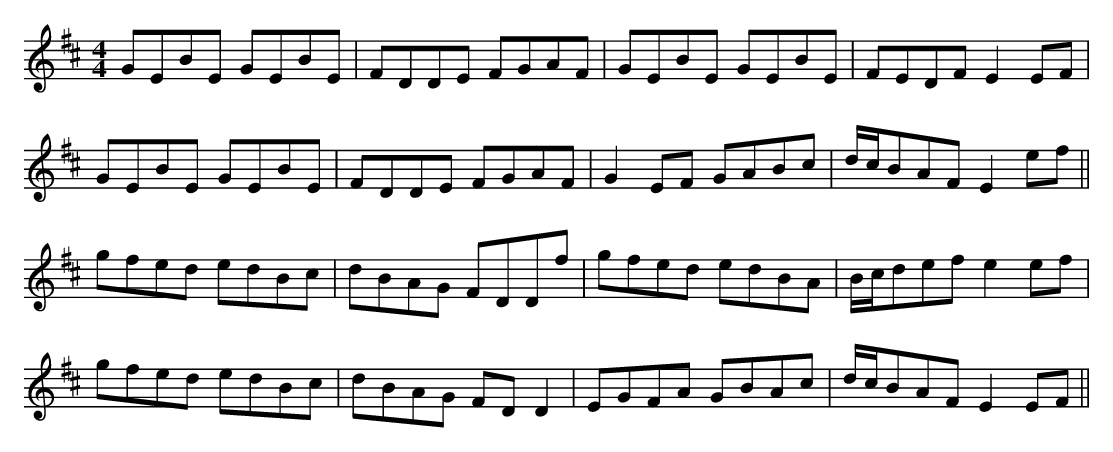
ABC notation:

X:1
M:4/4
K:Edor
GEBE GEBE|FDDE FGAF|GEBE GEBE|FEDF E2 EF|
GEBE GEBE|FDDE FGAF|G2EF GABc|d/c/BAF E2ef||
gfed edBc|dBAG FDDf|gfed edBA|B/c/def e2ef|
gfed edBc|dBAG FDD2|EGFA GBAc|d/c/BAF E2EF||
